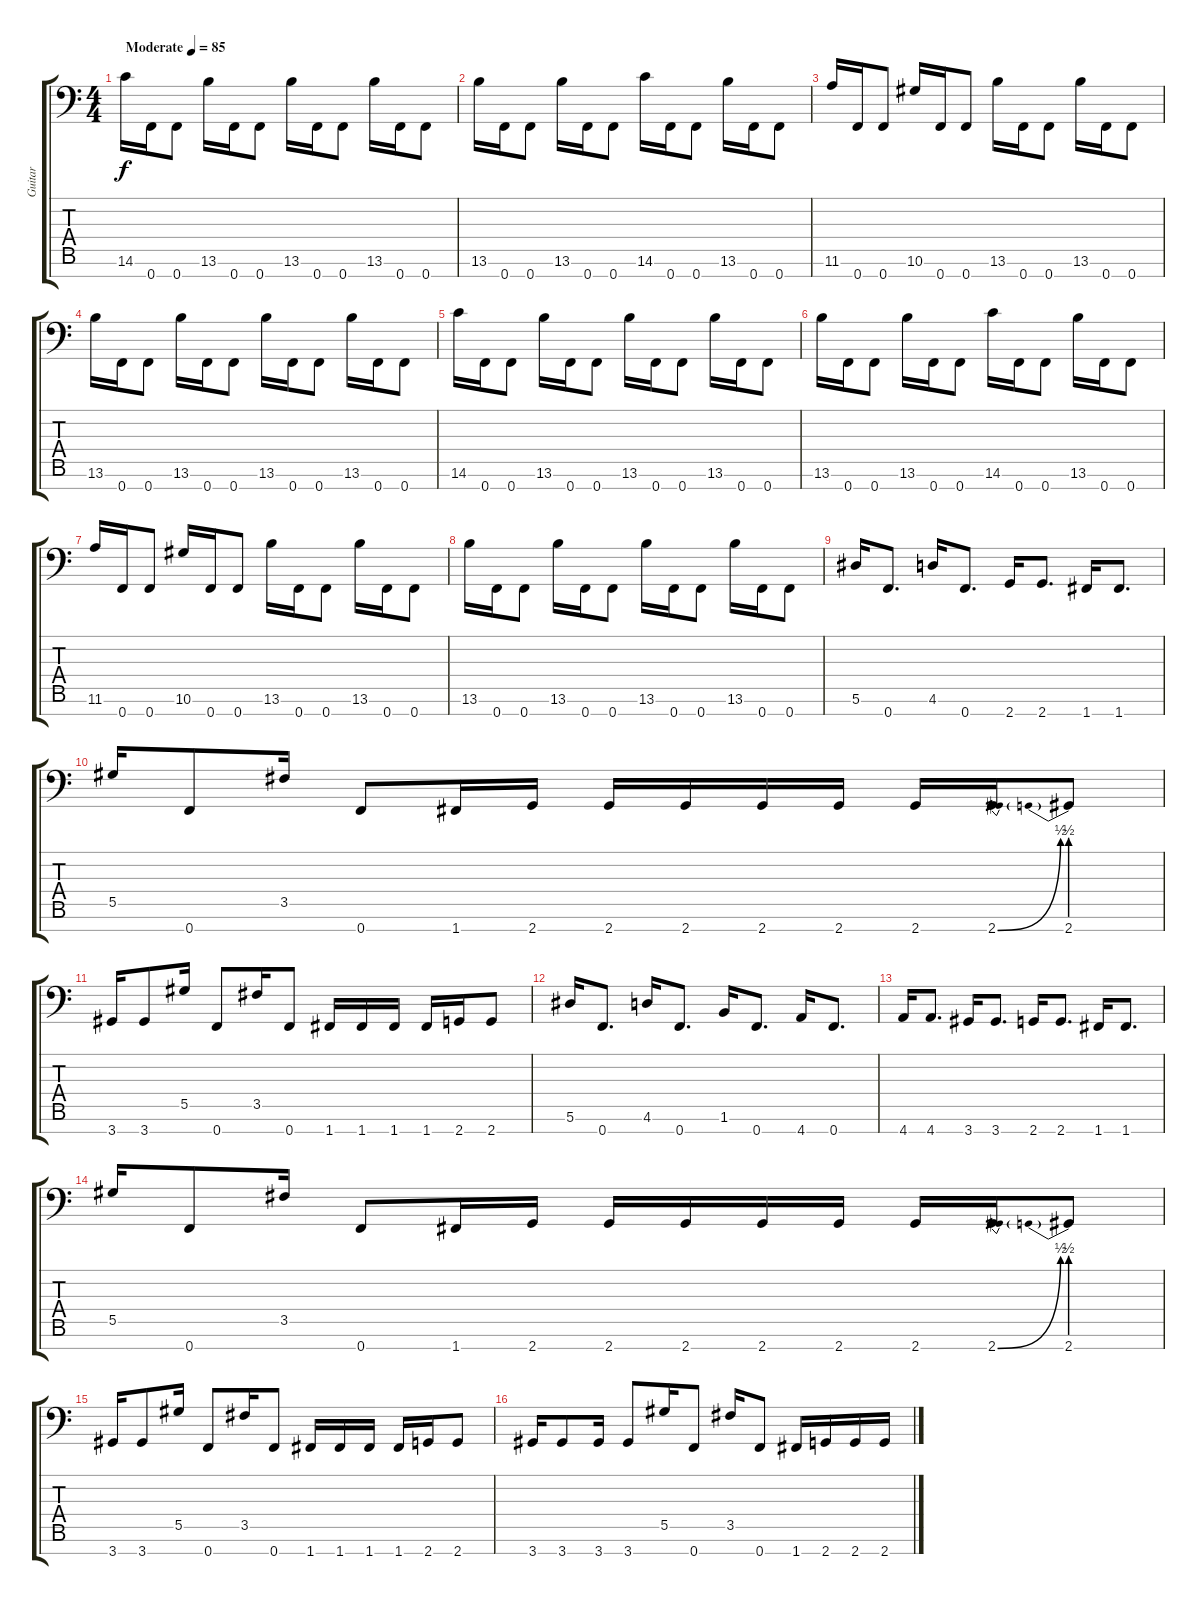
\track ("Guitar" "Guitar") {instrument distortionguitar}
\staff {score tabs}
\tuning (Bb3 Gb3 Db3 Ab2 Eb2 Bb1 F1) {hide}
\ts (4 4)
\tempo (85 "Moderate")
\clef f4
\ks c
14.6.16{dy f instrument distortionguitar} 0.7.16 0.7.8 13.6.16 0.7.16 0.7.8 13.6.16 0.7.16 0.7.8 13.6.16 0.7.16 0.7.8 |
13.6.16 0.7.16 0.7.8 13.6.16 0.7.16 0.7.8 14.6.16 0.7.16 0.7.8 13.6.16 0.7.16 0.7.8 |
11.6.16 0.7.16 0.7.8 10.6.16 0.7.16 0.7.8 13.6.16 0.7.16 0.7.8 13.6.16 0.7.16 0.7.8 |
13.6.16 0.7.16 0.7.8 13.6.16 0.7.16 0.7.8 13.6.16 0.7.16 0.7.8 13.6.16 0.7.16 0.7.8 |
14.6.16 0.7.16 0.7.8 13.6.16 0.7.16 0.7.8 13.6.16 0.7.16 0.7.8 13.6.16 0.7.16 0.7.8 |
13.6.16 0.7.16 0.7.8 13.6.16 0.7.16 0.7.8 14.6.16 0.7.16 0.7.8 13.6.16 0.7.16 0.7.8 |
11.6.16 0.7.16 0.7.8 10.6.16 0.7.16 0.7.8 13.6.16 0.7.16 0.7.8 13.6.16 0.7.16 0.7.8 |
13.6.16 0.7.16 0.7.8 13.6.16 0.7.16 0.7.8 13.6.16 0.7.16 0.7.8 13.6.16 0.7.16 0.7.8 |
5.6.16 0.7.8{d} 4.6.16 0.7.8{d} 2.7.16 2.7.8{d} 1.7.16 1.7.8{d} |
5.5.16 0.7.8 3.5.16 0.7.8 1.7.16 2.7.16 2.7.16 2.7.16 2.7.16 2.7.16 2.7.16 2.7{be (bend 0 0 60 2)}.16 2.7{be (prebend 0 2 60 2)}.8 |
3.7.16 3.7.8 5.5.16 0.7.8 3.5.16 0.7.8 1.7.16 1.7.16 1.7.16 1.7.16 2.7.16 2.7.8 |
5.6.16 0.7.8{d} 4.6.16 0.7.8{d} 1.6.16 0.7.8{d} 4.7.16 0.7.8{d} |
4.7.16 4.7.8{d} 3.7.16 3.7.8{d} 2.7.16 2.7.8{d} 1.7.16 1.7.8{d} |
5.5.16 0.7.8 3.5.16 0.7.8 1.7.16 2.7.16 2.7.16 2.7.16 2.7.16 2.7.16 2.7.16 2.7{be (bend 0 0 60 2)}.16 2.7{be (prebend 0 2 60 2)}.8 |
3.7.16 3.7.8 5.5.16 0.7.8 3.5.16 0.7.8 1.7.16 1.7.16 1.7.16 1.7.16 2.7.16 2.7.8 |
3.7.16 3.7.8 3.7.16 3.7.8 5.5.16 0.7.8 3.5.16 0.7.8 1.7.16 2.7.16 2.7.16 2.7.16
